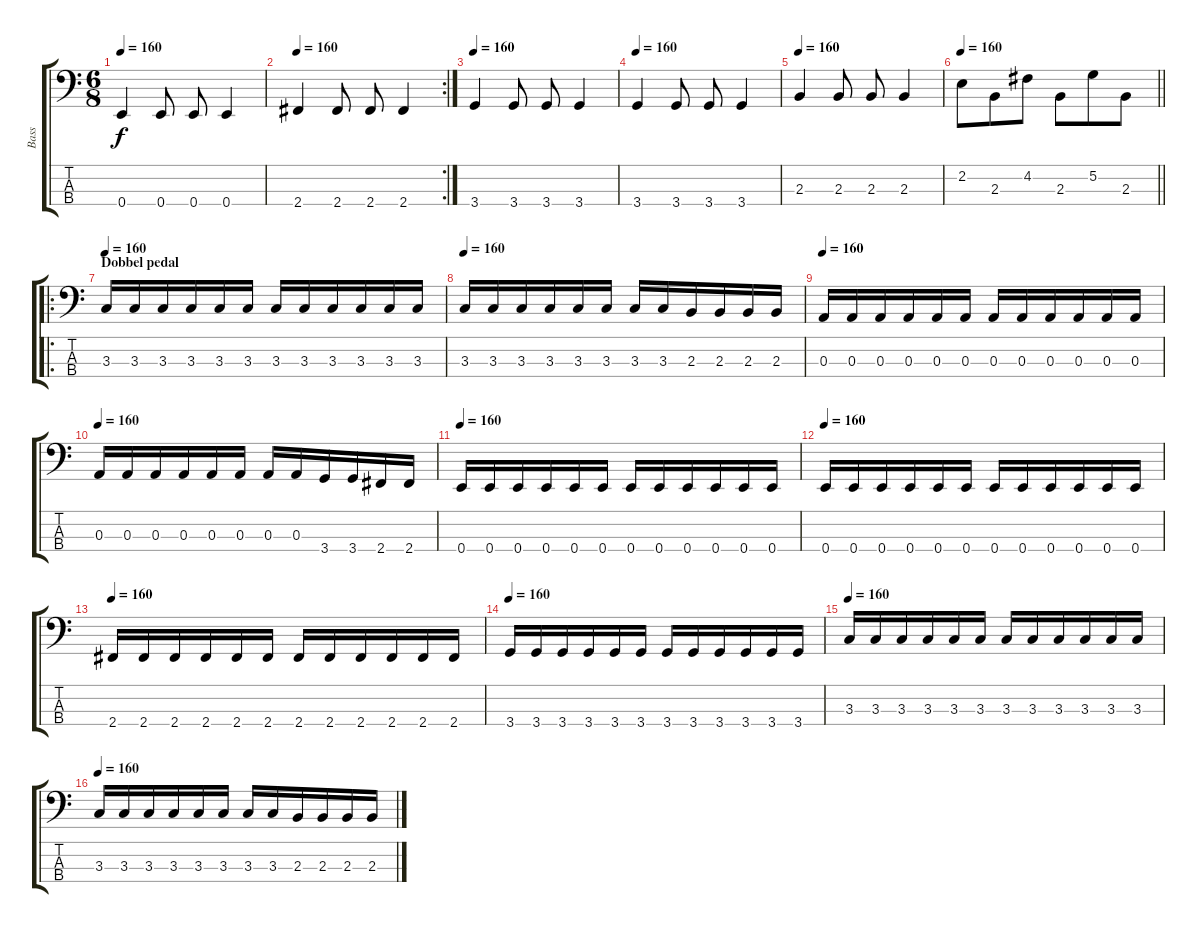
\track ("Bass" "Bass") {instrument acousticguitarnylon}
\staff {score tabs}
\tuning (G2 D2 A1 E1) {hide}
\ts (6 8)
\tempo 160
\clef f4
\ks c
0.4.4{dy f} 0.4.8 0.4.8 0.4.4 |
\rc 2
\tempo 160
2.4.4 2.4.8 2.4.8 2.4.4 |
\tempo 160
3.4.4 3.4.8 3.4.8 3.4.4 |
\tempo 160
3.4.4 3.4.8 3.4.8 3.4.4 |
\tempo 160
2.3.4 2.3.8 2.3.8 2.3.4 |
\tempo 160
\barLineRight lightlight
2.2.8 2.3.8 4.2.8 2.3.8 5.2.8 2.3.8 |
\ro
\section ("" "Dobbel pedal")
\tempo 160
3.3.16 3.3.16 3.3.16 3.3.16 3.3.16 3.3.16 3.3.16 3.3.16 3.3.16 3.3.16 3.3.16 3.3.16 |
\tempo 160
3.3.16 3.3.16 3.3.16 3.3.16 3.3.16 3.3.16 3.3.16 3.3.16 2.3.16 2.3.16 2.3.16 2.3.16 |
\tempo 160
0.3.16 0.3.16 0.3.16 0.3.16 0.3.16 0.3.16 0.3.16 0.3.16 0.3.16 0.3.16 0.3.16 0.3.16 |
\tempo 160
0.3.16 0.3.16 0.3.16 0.3.16 0.3.16 0.3.16 0.3.16 0.3.16 3.4.16 3.4.16 2.4.16 2.4.16 |
\tempo 160
0.4.16 0.4.16 0.4.16 0.4.16 0.4.16 0.4.16 0.4.16 0.4.16 0.4.16 0.4.16 0.4.16 0.4.16 |
\tempo 160
0.4.16 0.4.16 0.4.16 0.4.16 0.4.16 0.4.16 0.4.16 0.4.16 0.4.16 0.4.16 0.4.16 0.4.16 |
\tempo 160
2.4.16 2.4.16 2.4.16 2.4.16 2.4.16 2.4.16 2.4.16 2.4.16 2.4.16 2.4.16 2.4.16 2.4.16 |
\tempo 160
3.4.16 3.4.16 3.4.16 3.4.16 3.4.16 3.4.16 3.4.16 3.4.16 3.4.16 3.4.16 3.4.16 3.4.16 |
\tempo 160
3.3.16 3.3.16 3.3.16 3.3.16 3.3.16 3.3.16 3.3.16 3.3.16 3.3.16 3.3.16 3.3.16 3.3.16 |
\tempo 160
3.3.16 3.3.16 3.3.16 3.3.16 3.3.16 3.3.16 3.3.16 3.3.16 2.3.16 2.3.16 2.3.16 2.3.16
